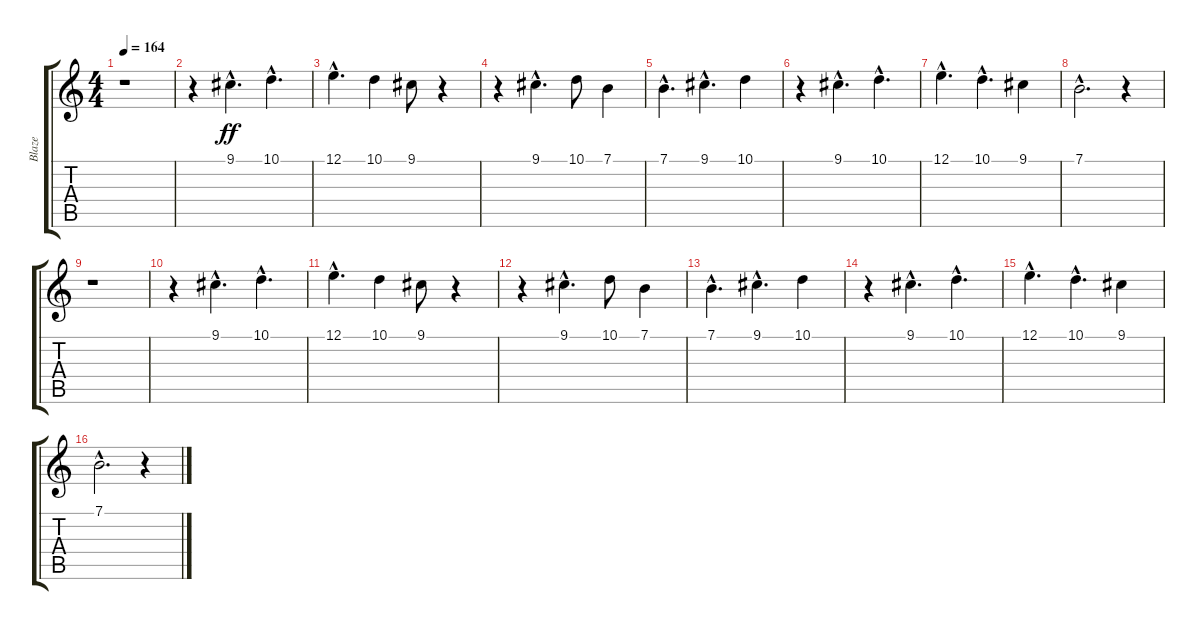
\track ("Blaze" "Blaze") {instrument lead6voice}
\staff {score tabs}
\tuning (E4 B3 G3 D3 A2 E2) {hide}
\ts (4 4)
\tempo 164
\clef g2
\ks c
r.1{dy ff} |
r.4 9.1{hac}.4{d} 10.1{hac}.4{d} |
12.1{hac}.4{d} 10.1.4 9.1.8 r.4 |
r.4 9.1{hac}.4{d} 10.1.8 7.1.4 |
7.1{hac}.4{d} 9.1{hac}.4{d} 10.1.4 |
r.4 9.1{hac}.4{d} 10.1{hac}.4{d} |
12.1{hac}.4{d} 10.1{hac}.4{d} 9.1.4 |
7.1{hac}.2{d} r.4 |
r.1 |
r.4 9.1{hac}.4{d} 10.1{hac}.4{d} |
12.1{hac}.4{d} 10.1.4 9.1.8 r.4 |
r.4 9.1{hac}.4{d} 10.1.8 7.1.4 |
7.1{hac}.4{d} 9.1{hac}.4{d} 10.1.4 |
r.4 9.1{hac}.4{d} 10.1{hac}.4{d} |
12.1{hac}.4{d} 10.1{hac}.4{d} 9.1.4 |
7.1{hac}.2{d} r.4
